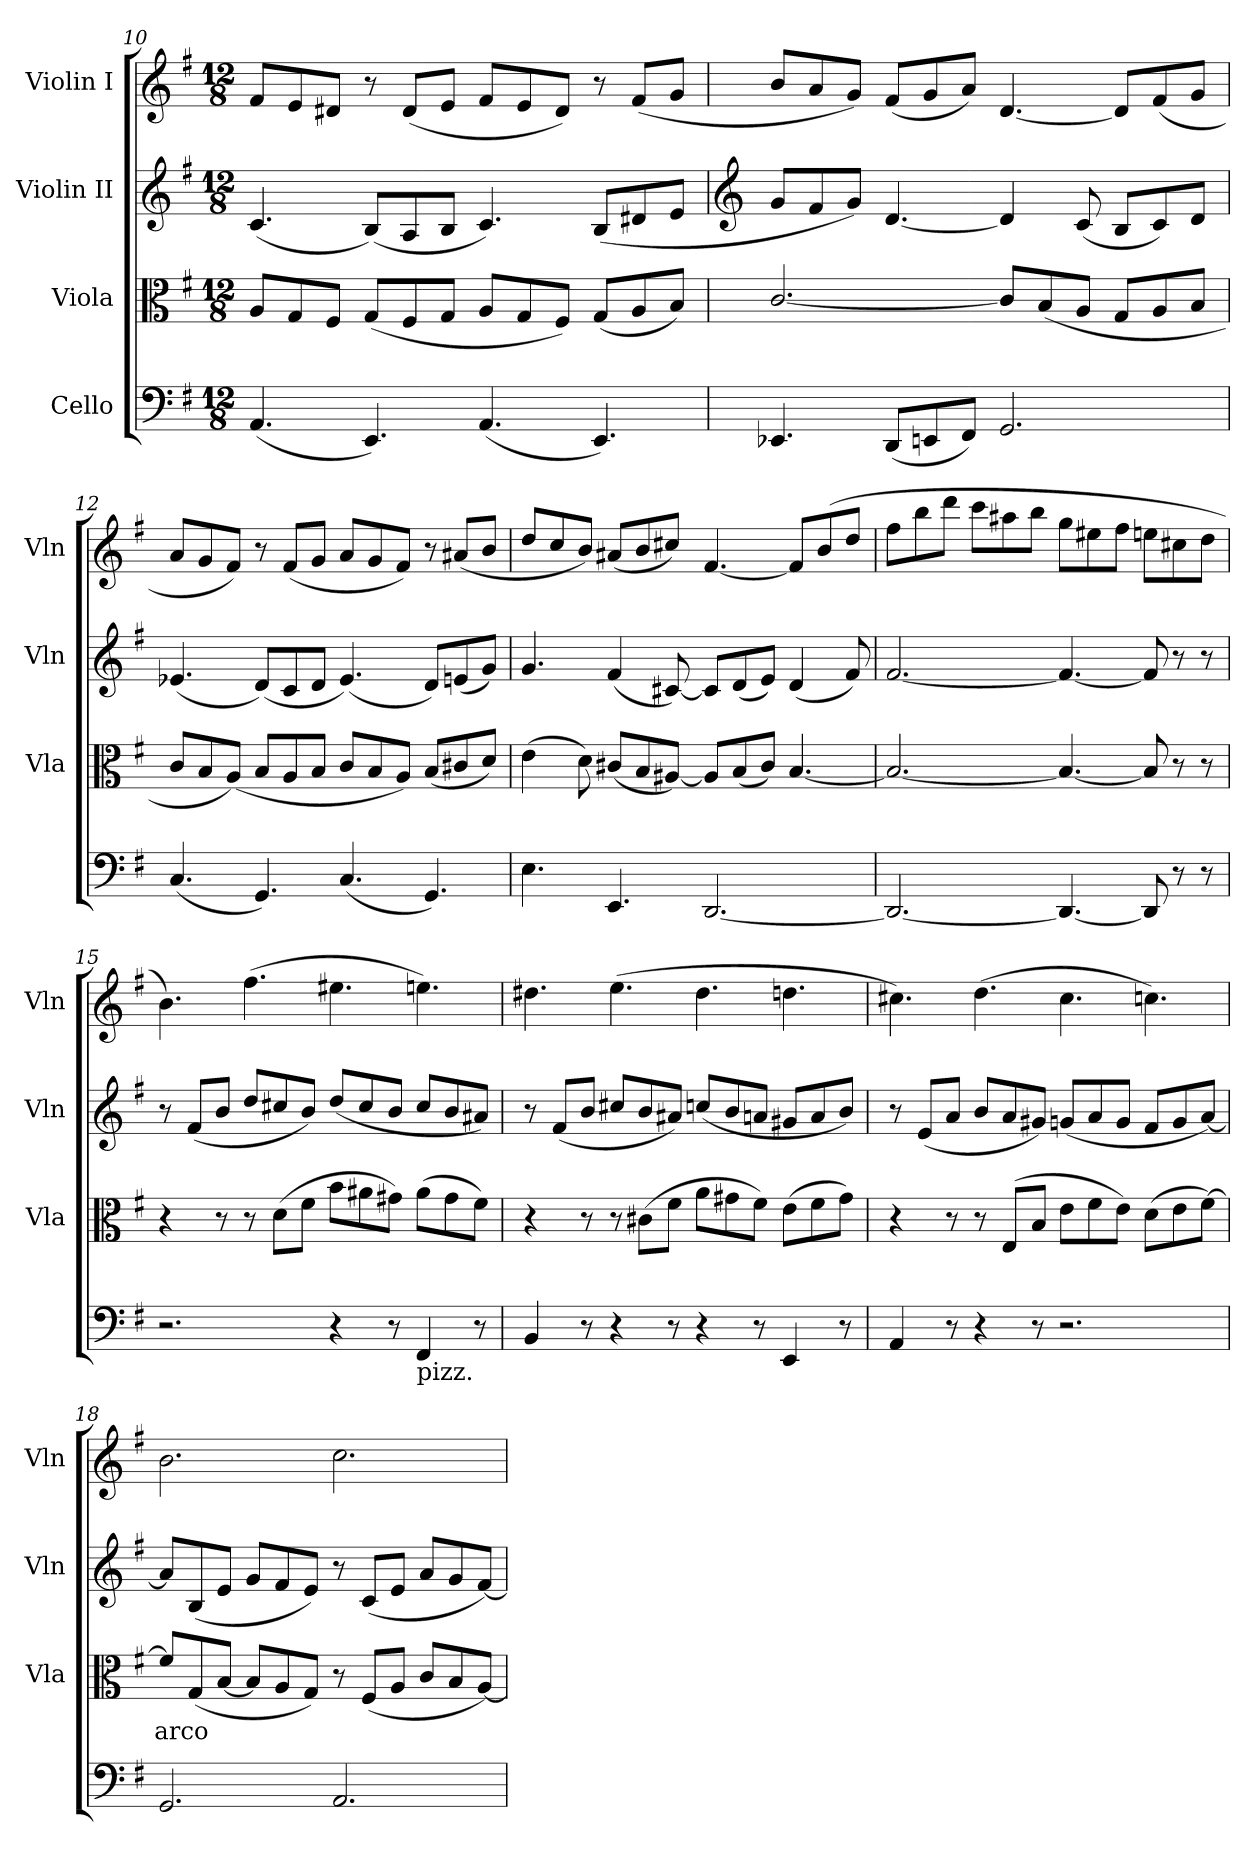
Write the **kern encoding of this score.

**kern	**kern	**text	**kern	**kern
*part4	*part3	*part3	*part2	*part1
*staff4	*staff3	*staff3	*staff2	*staff1
*I"Cello	*I"Viola	*	*I"Violin II	*I"Violin I
*	*I'Vla	*	*I'Vln	*I'Vln
*clefF4	*clefC3	*	*clefG2	*clefG2
*k[f#]	*k[f#]	*	*k[f#]	*k[f#]
*M12/8	*M12/8	*	*M12/8	*M12/8
=10	=10	=10	=10	=10
(<4.AA/	8A/L	.	(<4.c/	8f#/L
.	8G/	.	.	8e/
.	8F#/J	.	.	8d#X/J
4.EE/)	(<8G/L	.	(<8B/L)	8r
.	8F#/	.	8A/	(<8d#/L
.	8G/J	.	8B/J	8e/J
(<4.AA/	8A/L	.	4.c/)	8f#/L
.	8G/	.	.	8e/
.	8F#/J)	.	.	8d#/J)
4.EE/)	(<8G/L	.	(<8B/L	8r
.	8A/	.	8d#X/	(<8f#/L
.	8B/J)	.	8e/J	8g/J
=11	=11	=11	=11	=11
*	*	*	*clefG2	*
4.EE-X/	[2.c/	.	8g/L	8b/L
.	.	.	8f#/	8a/
.	.	.	8g/J)	8g/J)
(<8DD/L	.	.	[4.d/	(<8f#/L
8EEn/	.	.	.	8g/
8FF#/J)	.	.	.	8a/J)
2.GG/	8c/L]	.	4d/]	[4.d/
.	(<8B/	.	.	.
.	8A/J	.	(<8c/	.
.	8G/L	.	8B/L	8d/L]
.	8A/	.	8c/)	(<8f#/
.	8B/J	.	8d/J	8g/J
!!LO:LB:g=z
=12	=12	=12	=12	=12
(<4.C/	8c/L	.	(<4.e-X/	8a/L
.	8B/	.	.	8g/
.	(<8A/J)	.	.	8f#/J)
4.GG/)	8B/L	.	(<8d/L)	8r
.	8A/	.	8c/	(<8f#/L
.	8B/J	.	8d/J	8g/J
(<4.C/	8c/L	.	(<4.e-/)	8a/L
.	8B/	.	.	8g/
.	8A/J)	.	.	8f#/J)
4.GG/)	(<8B/L	.	8d/L)	8r
.	8c#X/	.	(<8en/	(<8a#X/L
.	8d/J)	.	8g/J)	8b/J
=13	=13	=13	=13	=13
4.E\	(>4e\	.	4.g/	8dd/L
.	.	.	.	8cc/
.	8d\)	.	.	8b/J)
4.EE/	(<8c#X/L	.	(<4f#/	(<8a#X/L
.	8B/	.	.	8b/
.	[8A#X/J)	.	[8c#X/)	8cc#X/J)
[2.DD/	8A#/L]	.	8c#/L]	[4.f#/
.	(<8B/	.	(<8d/	.
.	8c#/J)	.	8e/J)	.
.	[4.B/	.	(<4d/	8f#/L]
.	.	.	.	(>8b/
.	.	.	8f#/)	8dd/J
=14	=14	=14	=14	=14
2.DD/_	2.B/_	.	[2.f#/	8ff#\L
.	.	.	.	8bb\
.	.	.	.	8ddd\J
.	.	.	.	8ccc\L
.	.	.	.	8aa#X\
.	.	.	.	8bb\J
4.DD/_	4.B/_	.	4.f#/_	8gg\L
.	.	.	.	8ee#X\
.	.	.	.	8ff#\J
8DD/]	8B/]	.	8f#/]	8een\L
8r	8r	.	8r	8cc#X\
8r	8r	.	8r	8dd\J
=15	=15	=15	=15	=15
2.r	4r	.	8r	4.b\)
.	.	.	(<8f#/L	.
.	8r	.	8b/J	.
.	8r	.	8dd/L	(>4.ff#\
.	(>8d\L	.	8cc#X/	.
.	8f#\J	.	8b/J)	.
4r	8b\L	.	(<8dd/L	4.ee#X\
.	8a#X\	.	8cc#/	.
8r	8g#X\J)	.	8b/J	.
!LO:TX:b:t=pizz.	!	!	!	!
4FF#/	(>8a#\L	.	8cc#/L	4.een\)
.	8g#\	.	8b/	.
8r	8f#\J)	.	8a#X/J)	.
=16	=16	=16	=16	=16
4BB/	4r	.	8r	4.dd#X\
.	.	.	(<8f#/L	.
8r	8r	.	8b/J	.
4r	8r	.	8cc#X/L	(>4.ee\
.	(>8c#X\L	.	8b/	.
8r	8f#\J	.	8a#X/J)	.
4r	8a\L	.	(<8ccn/L	4.dd#\
.	8g#X\	.	8b/	.
8r	8f#\J)	.	8an/J	.
4EE/	(>8e\L	.	8g#X/L	4.ddn\
.	8f#\	.	8a/	.
8r	8g#\J)	.	8b/J)	.
!!LO:LB:g=z
=17	=17	=17	=17	=17
4AA/	4r	.	8r	4.cc#X\)
.	.	.	(<8e/L	.
8r	8r	.	8a/J	.
4r	8r	.	8b/L	(>4.dd\
.	(>8E/L	.	8a/	.
8r	8B/J	.	8g#X/J)	.
2.r	8e\L	.	(<8gn/L	4.cc#\
.	8f#\	.	8a/	.
.	8e\J)	.	8g/J	.
.	(>8d\L	.	8f#/L	4.ccn\)
.	8e\	.	8g/	.
.	[8f#\J)	.	[8a/J)	.
=18	=18	=18	=18	=18
!	!	!LO:LY:b	!	!
2.GG/	8f#/L]	arco	8a/L]	2.b\
.	(<8G/	.	(<8B/	.
.	[8B/J	.	8e/J	.
.	8B/L]	.	8g/L	.
.	8A/	.	8f#/	.
.	8G/J)	.	8e/J)	.
2.AA/	8r	.	8r	2.cc\
.	(<8F#/L	.	(<8c/L	.
.	8A/J	.	8e/J	.
.	8c/L	.	8a/L	.
.	8B/	.	8g/	.
.	[8A/J)	.	[8f#/J)	.
=	=	=	=	=
*-	*-	*-	*-	*-
